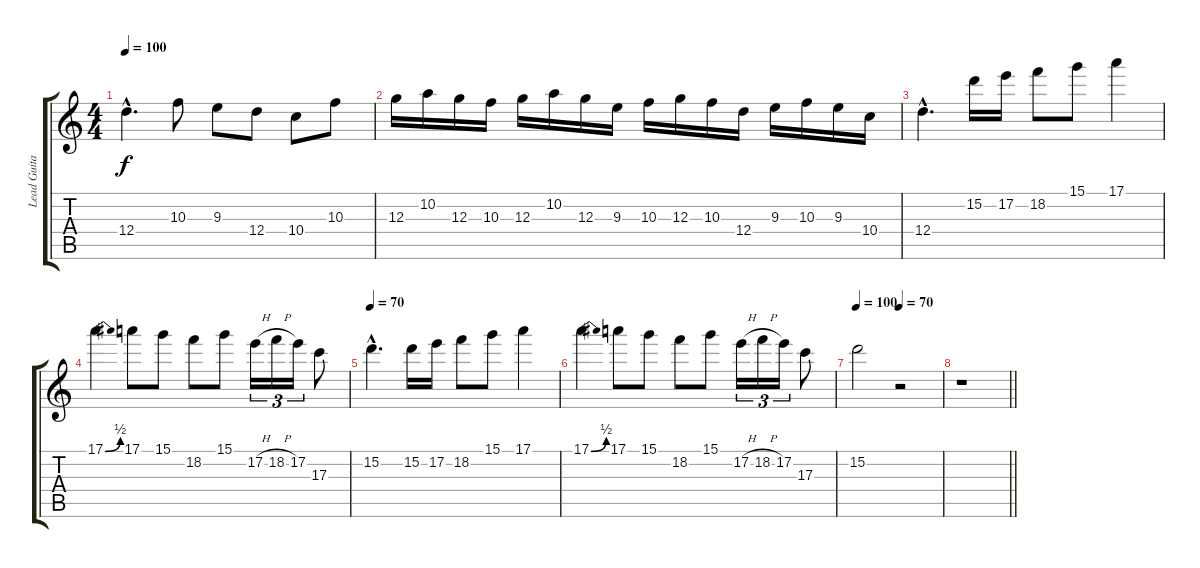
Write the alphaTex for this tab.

\track ("Lead Guitar II - Clean" "Lead Guita") {instrument electricguitarjazz}
\staff {score tabs}
\tuning (E4 B3 G3 D3 A2 E2) {hide}
\ts (4 4)
\tempo 100
\clef g2
\ks c
12.4{hac}.4{d dy f} 10.3.8 9.3.8 12.4.8 10.4.8 10.3.8 |
12.3.16 10.2.16 12.3.16 10.3.16 12.3.16 10.2.16 12.3.16 9.3.16 10.3.16 12.3.16 10.3.16 12.4.16 9.3.16 10.3.16 9.3.16 10.4.16 |
12.4{hac}.4{d} 15.2.16 17.2.16 18.2.8 15.1.8 17.1.4 |
17.1{be (bend 0 0 60 2)}.4 17.1.8 15.1.8 18.2.8 15.1.8 17.2{h}.16{tu (3 2)} 18.2{h}.16{tu (3 2)} 17.2.16{tu (3 2)} 17.3.8 |
\tempo 70
15.2{hac}.4{d} 15.2.16 17.2.16 18.2.8 15.1.8 17.1.4 |
17.1{be (bend 0 0 60 2)}.4 17.1.8 15.1.8 18.2.8 15.1.8 17.2{h}.16{tu (3 2)} 18.2{h}.16{tu (3 2)} 17.2.16{tu (3 2)} 17.3.8 |
\tempo 100
\tempo (70 0.5)
15.2.2 r.2 |
\barLineRight lightlight
r.1
